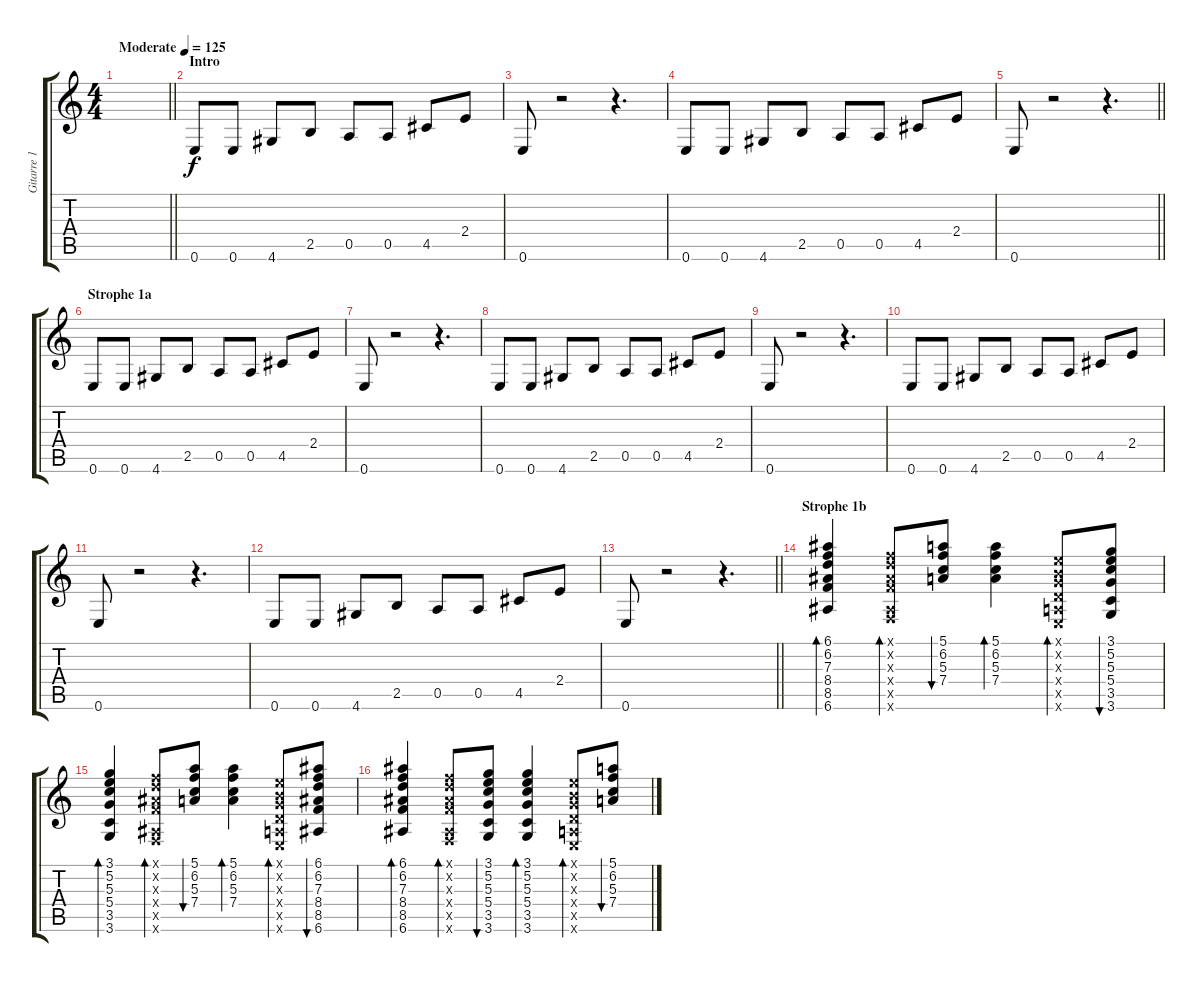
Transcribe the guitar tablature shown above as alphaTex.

\track ("Gitarre 1" "Gitarre 1") {instrument electricguitarclean}
\staff {score tabs}
\tuning (E4 B3 G3 D3 A2 E2) {hide}
\ts (4 4)
\tempo (125 "Moderate")
\clef g2
\barLineRight lightlight
\ks c
|
\section ("" "Intro")
0.6.8 0.6.8 4.6.8 2.5.8 0.5.8 0.5.8 4.5.8 2.4.8 |
0.6.8 r.2 r.4{d} |
0.6.8 0.6.8 4.6.8 2.5.8 0.5.8 0.5.8 4.5.8 2.4.8 |
\barLineRight lightlight
0.6.8 r.2 r.4{d} |
\section ("" "Strophe 1a")
0.6.8 0.6.8 4.6.8 2.5.8 0.5.8 0.5.8 4.5.8 2.4.8 |
0.6.8 r.2 r.4{d} |
0.6.8 0.6.8 4.6.8 2.5.8 0.5.8 0.5.8 4.5.8 2.4.8 |
0.6.8 r.2 r.4{d} |
0.6.8 0.6.8 4.6.8 2.5.8 0.5.8 0.5.8 4.5.8 2.4.8 |
0.6.8 r.2 r.4{d} |
0.6.8 0.6.8 4.6.8 2.5.8 0.5.8 0.5.8 4.5.8 2.4.8 |
\barLineRight lightlight
0.6.8 r.2 r.4{d} |
\section ("" "Strophe 1b")
(6.1 6.2 7.3 8.4 8.5 6.6).4{bd 60} (1.1{x} 3.2{x} 3.3{x} 3.4{x} 1.5{x} 1.6{x}).8{bd 60} (5.1 6.2 5.3 7.4).8{bu 60} (5.1 6.2 5.3 7.4).4{bd 60} (0.1{x} 0.2{x} 0.3{x} 0.4{x} 0.5{x} 0.6{x}).8{bd 60} (3.1 5.2 5.3 5.4 3.5 3.6).8{bu 60} |
(3.1 5.2 5.3 5.4 3.5 3.6).4{bd 60} (1.1{x} 3.2{x} 3.3{x} 3.4{x} 1.5{x} 1.6{x}).8{bd 60} (5.1 6.2 5.3 7.4).8{bu 60} (5.1 6.2 5.3 7.4).4{bd 60} (0.1{x} 0.2{x} 0.3{x} 0.4{x} 0.5{x} 0.6{x}).8{bd 60} (6.1 6.2 7.3 8.4 8.5 6.6).8{bu 60} |
(6.1 6.2 7.3 8.4 8.5 6.6).4{bd 60} (1.1{x} 3.2{x} 3.3{x} 3.4{x} 1.5{x} 1.6{x}).8{bd 60} (3.1 5.2 5.3 5.4 3.5 3.6).8{bu 60} (3.1 5.2 5.3 5.4 3.5 3.6).4{bd 60} (0.1{x} 0.2{x} 0.3{x} 0.4{x} 0.5{x} 0.6{x}).8{bd 60} (5.1 6.2 5.3 7.4).8{bu 60}
